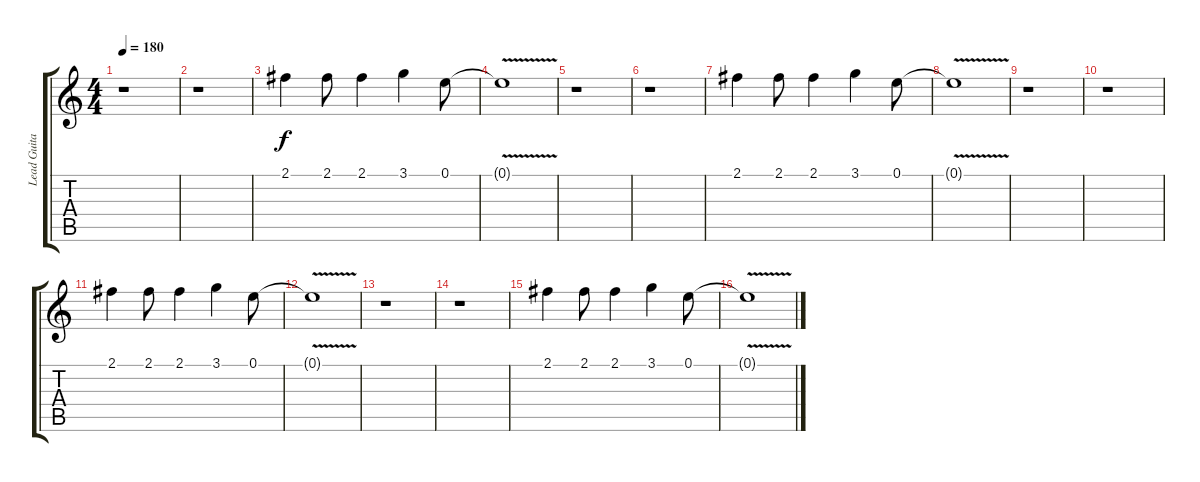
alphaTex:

\track ("Lead Guitar" "Lead Guita") {instrument distortionguitar}
\staff {score tabs}
\tuning (E4 B3 G3 D3 A2 E2) {hide}
\ts (4 4)
\tempo 180
\clef g2
\ks c
r.1{dy f} |
r.1 |
2.1.4 2.1.8 2.1.4 3.1.4 0.1.8 |
0.1{v t}.1 |
r.1 |
r.1 |
2.1.4 2.1.8 2.1.4 3.1.4 0.1.8 |
0.1{v t}.1 |
r.1 |
r.1 |
2.1.4 2.1.8 2.1.4 3.1.4 0.1.8 |
0.1{v t}.1 |
r.1 |
r.1 |
2.1.4 2.1.8 2.1.4 3.1.4 0.1.8 |
0.1{v t}.1
